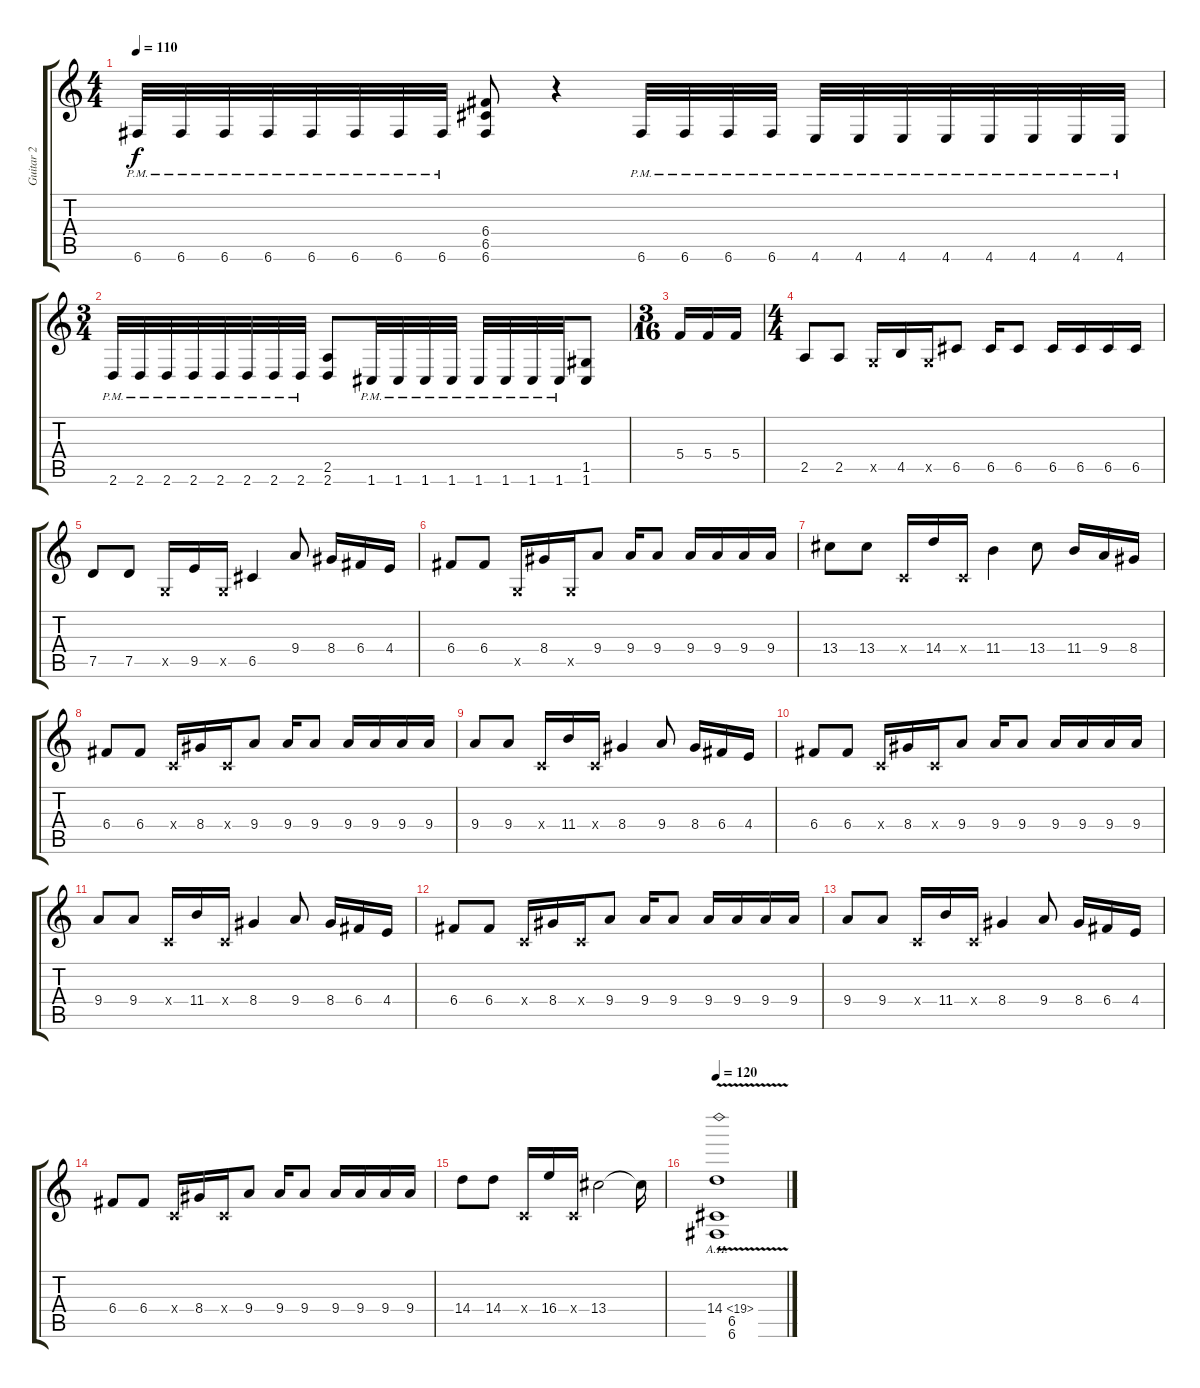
\track ("Guitar 2" "Guitar 2") {instrument distortionguitar}
\staff {score tabs}
\tuning (D4 A3 F3 C3 G2 C2) {hide}
\ts (4 4)
\tempo 110
\clef g2
\ks c
6.6{pm}.32{dy f} 6.6{pm}.32 6.6{pm}.32 6.6{pm}.32 6.6{pm}.32 6.6{pm}.32 6.6{pm}.32 6.6{pm}.32 (6.4 6.5 6.6).8 r.4 6.6{pm}.32 6.6{pm}.32 6.6{pm}.32 6.6{pm}.32 4.6{pm}.32 4.6{pm}.32 4.6{pm}.32 4.6{pm}.32 4.6{pm}.32 4.6{pm}.32 4.6{pm}.32 4.6{pm}.32 |
\ts (3 4)
2.6{pm}.32 2.6{pm}.32 2.6{pm}.32 2.6{pm}.32 2.6{pm}.32 2.6{pm}.32 2.6{pm}.32 2.6{pm}.32 (2.5 2.6).8 1.6{pm}.32 1.6{pm}.32 1.6{pm}.32 1.6{pm}.32 1.6{pm}.32 1.6{pm}.32 1.6{pm}.32 1.6{pm}.32 (1.5 1.6).8 |
\ts (3 16)
5.4.16 5.4.16 5.4.16 |
\ts (4 4)
2.5.8 2.5.8 0.5{x}.16 4.5.16 0.5{x}.16 6.5.8 6.5.16 6.5.8 6.5.16 6.5.16 6.5.16 6.5.16 |
7.5.8 7.5.8 0.5{x}.16 9.5.16 0.5{x}.16 6.5.4 9.4.8 8.4.16 6.4.16 4.4.16 |
6.4.8 6.4.8 0.5{x}.16 8.4.16 0.5{x}.16 9.4.8 9.4.16 9.4.8 9.4.16 9.4.16 9.4.16 9.4.16 |
13.4.8 13.4.8 0.4{x}.16 14.4.16 0.4{x}.16 11.4.4 13.4.8 11.4.16 9.4.16 8.4.16 |
6.4.8 6.4.8 0.4{x}.16 8.4.16 0.4{x}.16 9.4.8 9.4.16 9.4.8 9.4.16 9.4.16 9.4.16 9.4.16 |
9.4.8 9.4.8 0.4{x}.16 11.4.16 0.4{x}.16 8.4.4 9.4.8 8.4.16 6.4.16 4.4.16 |
6.4.8 6.4.8 0.4{x}.16 8.4.16 0.4{x}.16 9.4.8 9.4.16 9.4.8 9.4.16 9.4.16 9.4.16 9.4.16 |
9.4.8 9.4.8 0.4{x}.16 11.4.16 0.4{x}.16 8.4.4 9.4.8 8.4.16 6.4.16 4.4.16 |
6.4.8 6.4.8 0.4{x}.16 8.4.16 0.4{x}.16 9.4.8 9.4.16 9.4.8 9.4.16 9.4.16 9.4.16 9.4.16 |
9.4.8 9.4.8 0.4{x}.16 11.4.16 0.4{x}.16 8.4.4 9.4.8 8.4.16 6.4.16 4.4.16 |
6.4.8 6.4.8 0.4{x}.16 8.4.16 0.4{x}.16 9.4.8 9.4.16 9.4.8 9.4.16 9.4.16 9.4.16 9.4.16 |
14.4.8 14.4.8 0.4{x}.16 16.4.16 0.4{x}.16 13.4.2 13.4{t}.16 |
\tempo 120
(14.4{ah 5 v} 6.5 6.6).1
